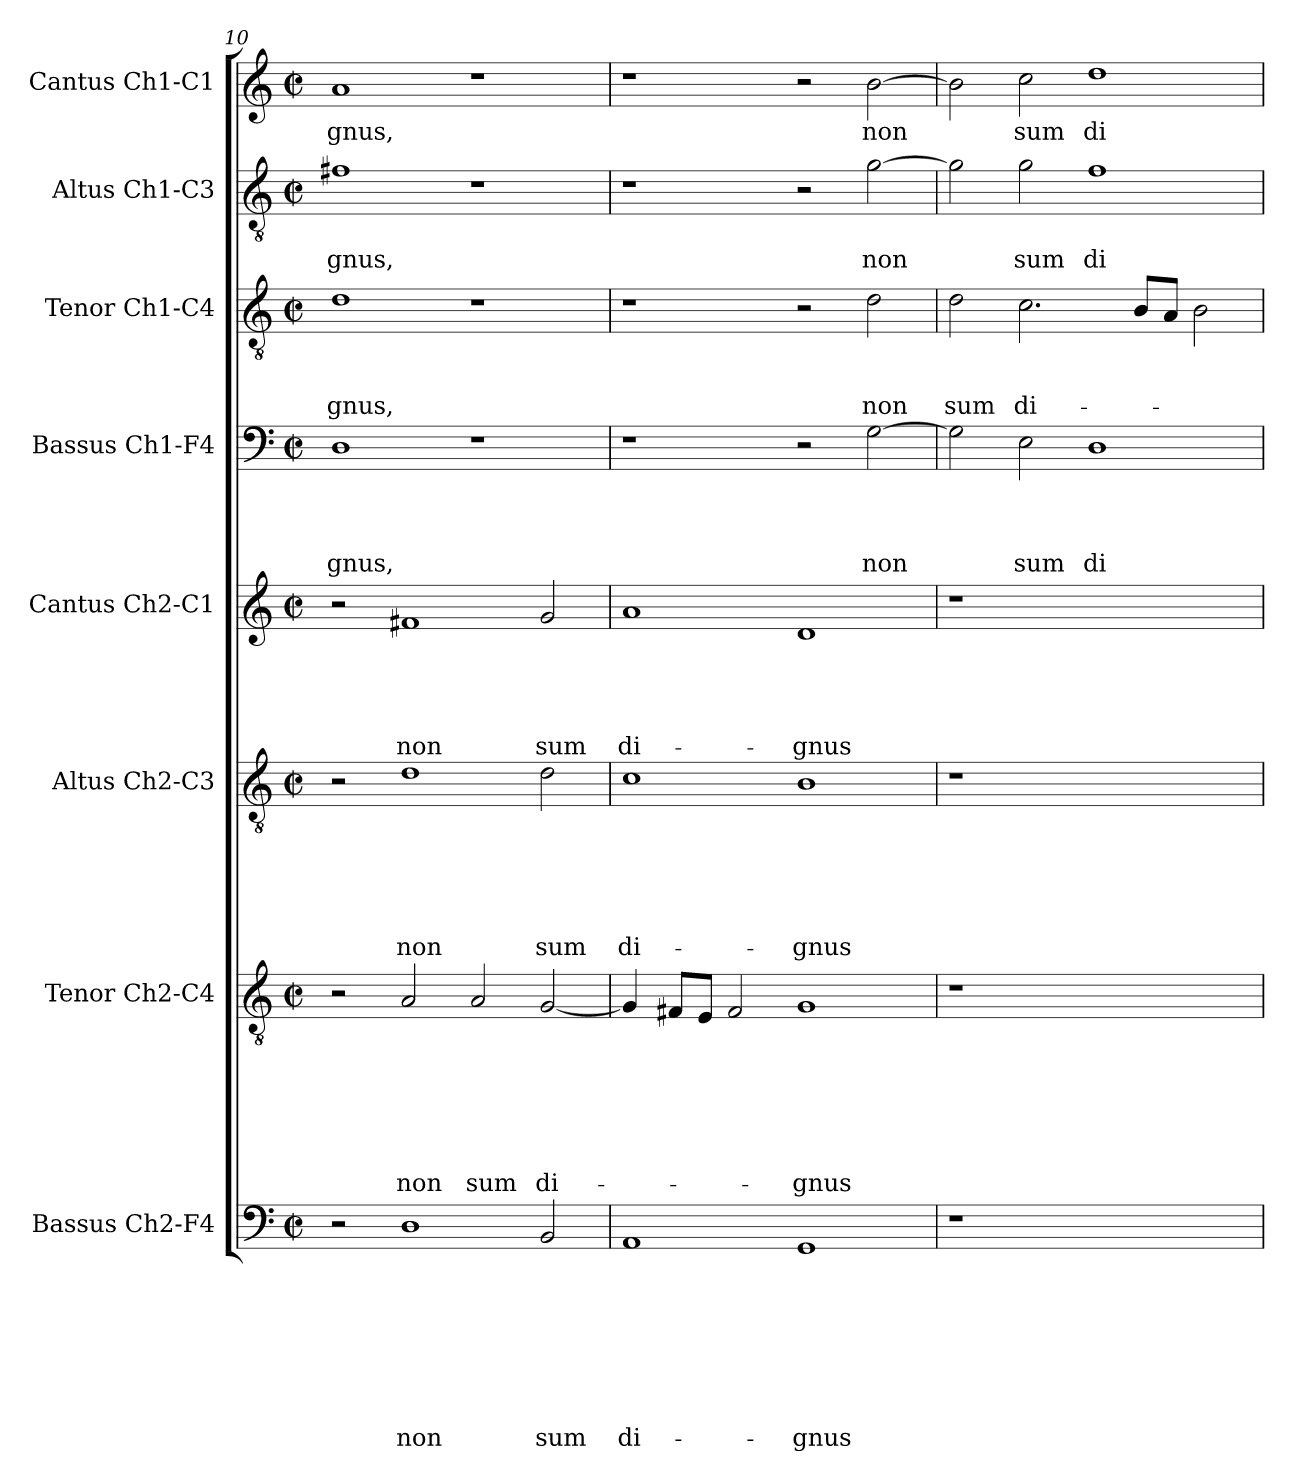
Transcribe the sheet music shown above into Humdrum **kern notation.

**kern	**text	**text	**text	**text	**text	**text	**text	**text	**kern	**text	**text	**text	**text	**text	**text	**text	**kern	**text	**text	**text	**text	**text	**text	**kern	**text	**text	**text	**text	**text	**kern	**text	**text	**text	**text	**kern	**text	**text	**text	**kern	**text	**text	**kern	**text
*part8	*part8	*part8	*part8	*part8	*part8	*part8	*part8	*part8	*part7	*part7	*part7	*part7	*part7	*part7	*part7	*part7	*part6	*part6	*part6	*part6	*part6	*part6	*part6	*part5	*part5	*part5	*part5	*part5	*part5	*part4	*part4	*part4	*part4	*part4	*part3	*part3	*part3	*part3	*part2	*part2	*part2	*part1	*part1
*staff8	*staff8	*staff8	*staff8	*staff8	*staff8	*staff8	*staff8	*staff8	*staff7	*staff7	*staff7	*staff7	*staff7	*staff7	*staff7	*staff7	*staff6	*staff6	*staff6	*staff6	*staff6	*staff6	*staff6	*staff5	*staff5	*staff5	*staff5	*staff5	*staff5	*staff4	*staff4	*staff4	*staff4	*staff4	*staff3	*staff3	*staff3	*staff3	*staff2	*staff2	*staff2	*staff1	*staff1
*I"Bassus Ch2-F4	*	*	*	*	*	*	*	*	*I"Tenor Ch2-C4	*	*	*	*	*	*	*	*I"Altus Ch2-C3	*	*	*	*	*	*	*I"Cantus Ch2-C1	*	*	*	*	*	*I"Bassus Ch1-F4	*	*	*	*	*I"Tenor Ch1-C4	*	*	*	*I"Altus Ch1-C3	*	*	*I"Cantus Ch1-C1	*
*I'B2	*	*	*	*	*	*	*	*	*I'T2	*	*	*	*	*	*	*	*I'A2	*	*	*	*	*	*	*I'C2	*	*	*	*	*	*I'B	*	*	*	*	*I'T	*	*	*	*I'A	*	*	*I'C	*
*clefF4	*	*	*	*	*	*	*	*	*clefGv2	*	*	*	*	*	*	*	*clefGv2	*	*	*	*	*	*	*clefG2	*	*	*	*	*	*clefF4	*	*	*	*	*clefGv2	*	*	*	*clefGv2	*	*	*clefG2	*
*k[]	*	*	*	*	*	*	*	*	*k[]	*	*	*	*	*	*	*	*k[]	*	*	*	*	*	*	*k[]	*	*	*	*	*	*k[]	*	*	*	*	*k[]	*	*	*	*k[]	*	*	*k[]	*
*C:	*	*	*	*	*	*	*	*	*C:	*	*	*	*	*	*	*	*C:	*	*	*	*	*	*	*C:	*	*	*	*	*	*C:	*	*	*	*	*C:	*	*	*	*C:	*	*	*C:	*
*M2/2	*	*	*	*	*	*	*	*	*M2/2	*	*	*	*	*	*	*	*M2/2	*	*	*	*	*	*	*M2/2	*	*	*	*	*	*M2/2	*	*	*	*	*M2/2	*	*	*	*M2/2	*	*	*M2/2	*
*met(c|)	*	*	*	*	*	*	*	*	*met(c|)	*	*	*	*	*	*	*	*met(c|)	*	*	*	*	*	*	*met(c|)	*	*	*	*	*	*met(c|)	*	*	*	*	*met(c|)	*	*	*	*met(c|)	*	*	*met(c|)	*
=10	=10	=10	=10	=10	=10	=10	=10	=10	=10	=10	=10	=10	=10	=10	=10	=10	=10	=10	=10	=10	=10	=10	=10	=10	=10	=10	=10	=10	=10	=10	=10	=10	=10	=10	=10	=10	=10	=10	=10	=10	=10	=10	=10
!	!	!	!	!	!	!	!	!	!	!	!	!	!	!	!	!	!	!	!	!	!	!	!	!	!	!	!	!	!	!	!	!	!	!LO:LY:b	!	!	!	!LO:LY:b	!	!	!LO:LY:b	!	!LO:LY:b
2r	.	.	.	.	.	.	.	.	2r	.	.	.	.	.	.	.	2r	.	.	.	.	.	.	2r	.	.	.	.	.	1D	.	.	.	-gnus,	1d	.	.	-gnus,	1f#X	.	-gnus,	1a	-gnus,
!	!	!	!	!	!	!	!	!LO:LY:b	!	!	!	!	!	!	!	!LO:LY:b	!	!	!	!	!	!	!LO:LY:b	!	!	!	!	!	!LO:LY:b	!	!	!	!	!	!	!	!	!	!	!	!	!	!
1D	.	.	.	.	.	.	.	non	2A/	.	.	.	.	.	.	non	1d	.	.	.	.	.	non	1f#X	.	.	.	.	non	.	.	.	.	.	.	.	.	.	.	.	.	.	.
!	!	!	!	!	!	!	!	!	!	!	!	!	!	!	!	!LO:LY:b	!	!	!	!	!	!	!	!	!	!	!	!	!	!	!	!	!	!	!	!	!	!	!	!	!	!	!
.	.	.	.	.	.	.	.	.	2A/	.	.	.	.	.	.	sum	.	.	.	.	.	.	.	.	.	.	.	.	.	1r	.	.	.	.	1r	.	.	.	1r	.	.	1r	.
!	!	!	!	!	!	!	!	!LO:LY:b	!	!	!	!	!	!	!	!LO:LY:b	!	!	!	!	!	!	!LO:LY:b	!	!	!	!	!	!LO:LY:b	!	!	!	!	!	!	!	!	!	!	!	!	!	!
2BB/	.	.	.	.	.	.	.	sum	[2G/	.	.	.	.	.	.	di-	2d\	.	.	.	.	.	sum	2g/	.	.	.	.	sum	.	.	.	.	.	.	.	.	.	.	.	.	.	.
=11	=11	=11	=11	=11	=11	=11	=11	=11	=11	=11	=11	=11	=11	=11	=11	=11	=11	=11	=11	=11	=11	=11	=11	=11	=11	=11	=11	=11	=11	=11	=11	=11	=11	=11	=11	=11	=11	=11	=11	=11	=11	=11	=11
!	!	!	!	!	!	!	!	!LO:LY:b	!	!	!	!	!	!	!	!	!	!	!	!	!	!	!LO:LY:b	!	!	!	!	!	!LO:LY:b	!	!	!	!	!	!	!	!	!	!	!	!	!	!
1AA	.	.	.	.	.	.	.	di-	4G/]	.	.	.	.	.	.	.	1c	.	.	.	.	.	di-	1a	.	.	.	.	di-	1r	.	.	.	.	1r	.	.	.	1r	.	.	1r	.
.	.	.	.	.	.	.	.	.	8F#/L	.	.	.	.	.	.	.	.	.	.	.	.	.	.	.	.	.	.	.	.	.	.	.	.	.	.	.	.	.	.	.	.	.	.
.	.	.	.	.	.	.	.	.	8E/J	.	.	.	.	.	.	.	.	.	.	.	.	.	.	.	.	.	.	.	.	.	.	.	.	.	.	.	.	.	.	.	.	.	.
.	.	.	.	.	.	.	.	.	2F#/	.	.	.	.	.	.	.	.	.	.	.	.	.	.	.	.	.	.	.	.	.	.	.	.	.	.	.	.	.	.	.	.	.	.
!	!	!	!	!	!	!	!	!LO:LY:b	!	!	!	!	!	!	!	!LO:LY:b	!	!	!	!	!	!	!LO:LY:b	!	!	!	!	!	!LO:LY:b	!	!	!	!	!	!	!	!	!	!	!	!	!	!
1GG	.	.	.	.	.	.	.	-gnus	1G	.	.	.	.	.	.	-gnus	1B	.	.	.	.	.	-gnus	1d	.	.	.	.	-gnus	2r	.	.	.	.	2r	.	.	.	2r	.	.	2r	.
!	!	!	!	!	!	!	!	!	!	!	!	!	!	!	!	!	!	!	!	!	!	!	!	!	!	!	!	!	!	!	!	!	!	!LO:LY:b	!	!	!	!LO:LY:b	!	!	!LO:LY:b	!	!LO:LY:b
.	.	.	.	.	.	.	.	.	.	.	.	.	.	.	.	.	.	.	.	.	.	.	.	.	.	.	.	.	.	[2G\	.	.	.	non	2d\	.	.	non	[2g\	.	non	[2b\	non
=12	=12	=12	=12	=12	=12	=12	=12	=12	=12	=12	=12	=12	=12	=12	=12	=12	=12	=12	=12	=12	=12	=12	=12	=12	=12	=12	=12	=12	=12	=12	=12	=12	=12	=12	=12	=12	=12	=12	=12	=12	=12	=12	=12
!	!	!	!	!	!	!	!	!	!	!	!	!	!	!	!	!	!	!	!	!	!	!	!	!	!	!	!	!	!	!	!	!	!	!	!	!	!	!LO:LY:b	!	!	!	!	!
1r	.	.	.	.	.	.	.	.	1r	.	.	.	.	.	.	.	1r	.	.	.	.	.	.	1r	.	.	.	.	.	2G\]	.	.	.	.	2d\	.	.	sum	2g\]	.	.	2b\]	.
!	!	!	!	!	!	!	!	!	!	!	!	!	!	!	!	!	!	!	!	!	!	!	!	!	!	!	!	!	!	!	!	!	!	!LO:LY:b	!	!	!	!LO:LY:b	!	!	!LO:LY:b	!	!LO:LY:b
.	.	.	.	.	.	.	.	.	.	.	.	.	.	.	.	.	.	.	.	.	.	.	.	.	.	.	.	.	.	2E\	.	.	.	sum	2.c\	.	.	di-	2g\	.	sum	2cc\	sum
!	!	!	!	!	!	!	!	!	!	!	!	!	!	!	!	!	!	!	!	!	!	!	!	!	!	!	!	!	!	!	!	!	!	!LO:LY:b	!	!	!	!	!	!	!LO:LY:b	!	!LO:LY:b
1ryy	.	.	.	.	.	.	.	.	1ryy	.	.	.	.	.	.	.	1ryy	.	.	.	.	.	.	1ryy	.	.	.	.	.	1D	.	.	.	di-	.	.	.	.	1f	.	di-	1dd	di-
.	.	.	.	.	.	.	.	.	.	.	.	.	.	.	.	.	.	.	.	.	.	.	.	.	.	.	.	.	.	.	.	.	.	.	8B/L	.	.	.	.	.	.	.	.
.	.	.	.	.	.	.	.	.	.	.	.	.	.	.	.	.	.	.	.	.	.	.	.	.	.	.	.	.	.	.	.	.	.	.	8A/J	.	.	.	.	.	.	.	.
.	.	.	.	.	.	.	.	.	.	.	.	.	.	.	.	.	.	.	.	.	.	.	.	.	.	.	.	.	.	.	.	.	.	.	2B\	.	.	.	.	.	.	.	.
=	=	=	=	=	=	=	=	=	=	=	=	=	=	=	=	=	=	=	=	=	=	=	=	=	=	=	=	=	=	=	=	=	=	=	=	=	=	=	=	=	=	=	=
*-	*-	*-	*-	*-	*-	*-	*-	*-	*-	*-	*-	*-	*-	*-	*-	*-	*-	*-	*-	*-	*-	*-	*-	*-	*-	*-	*-	*-	*-	*-	*-	*-	*-	*-	*-	*-	*-	*-	*-	*-	*-	*-	*-
